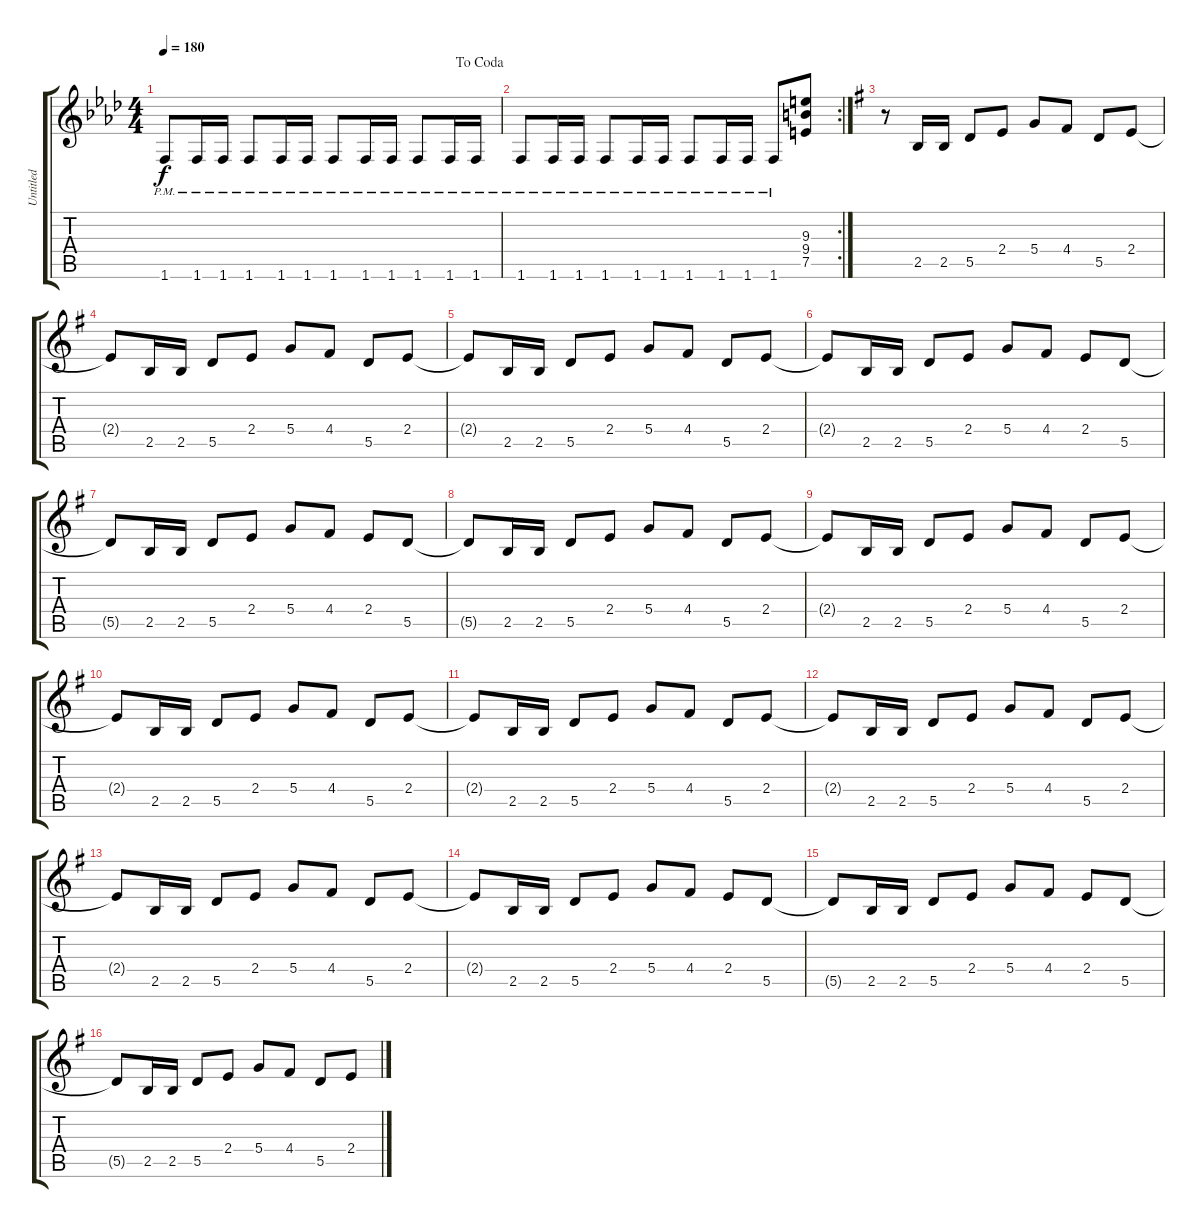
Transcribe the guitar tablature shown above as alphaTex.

\track ("Untitled" "Untitled") {instrument distortionguitar}
\staff {score tabs}
\tuning (E4 B3 G3 D3 A2 E2) {hide}
\ts (4 4)
\jump dacoda
\tempo 180
\clef g2
\ks ab
1.6{pm}.8{dy f} 1.6{pm}.16 1.6{pm}.16 1.6{pm}.8 1.6{pm}.16 1.6{pm}.16 1.6{pm}.8 1.6{pm}.16 1.6{pm}.16 1.6{pm}.8 1.6{pm}.16 1.6{pm}.16 |
\rc 2
1.6{pm}.8 1.6{pm}.16 1.6{pm}.16 1.6{pm}.8 1.6{pm}.16 1.6{pm}.16 1.6{pm}.8 1.6{pm}.16 1.6{pm}.16 1.6{pm}.8 (9.3 9.4 7.5).8 |
\ks g
r.8 2.5.16 2.5.16 5.5.8 2.4.8 5.4.8 4.4.8 5.5.8 2.4.8 |
2.4{t}.8 2.5.16 2.5.16 5.5.8 2.4.8 5.4.8 4.4.8 5.5.8 2.4.8 |
2.4{t}.8 2.5.16 2.5.16 5.5.8 2.4.8 5.4.8 4.4.8 5.5.8 2.4.8 |
2.4{t}.8 2.5.16 2.5.16 5.5.8 2.4.8 5.4.8 4.4.8 2.4.8 5.5.8 |
5.5{t}.8 2.5.16 2.5.16 5.5.8 2.4.8 5.4.8 4.4.8 2.4.8 5.5.8 |
5.5{t}.8 2.5.16 2.5.16 5.5.8 2.4.8 5.4.8 4.4.8 5.5.8 2.4.8 |
2.4{t}.8 2.5.16 2.5.16 5.5.8 2.4.8 5.4.8 4.4.8 5.5.8 2.4.8 |
2.4{t}.8 2.5.16 2.5.16 5.5.8 2.4.8 5.4.8 4.4.8 5.5.8 2.4.8 |
2.4{t}.8 2.5.16 2.5.16 5.5.8 2.4.8 5.4.8 4.4.8 5.5.8 2.4.8 |
2.4{t}.8 2.5.16 2.5.16 5.5.8 2.4.8 5.4.8 4.4.8 5.5.8 2.4.8 |
2.4{t}.8 2.5.16 2.5.16 5.5.8 2.4.8 5.4.8 4.4.8 5.5.8 2.4.8 |
2.4{t}.8 2.5.16 2.5.16 5.5.8 2.4.8 5.4.8 4.4.8 2.4.8 5.5.8 |
5.5{t}.8 2.5.16 2.5.16 5.5.8 2.4.8 5.4.8 4.4.8 2.4.8 5.5.8 |
5.5{t}.8 2.5.16 2.5.16 5.5.8 2.4.8 5.4.8 4.4.8 5.5.8 2.4.8
